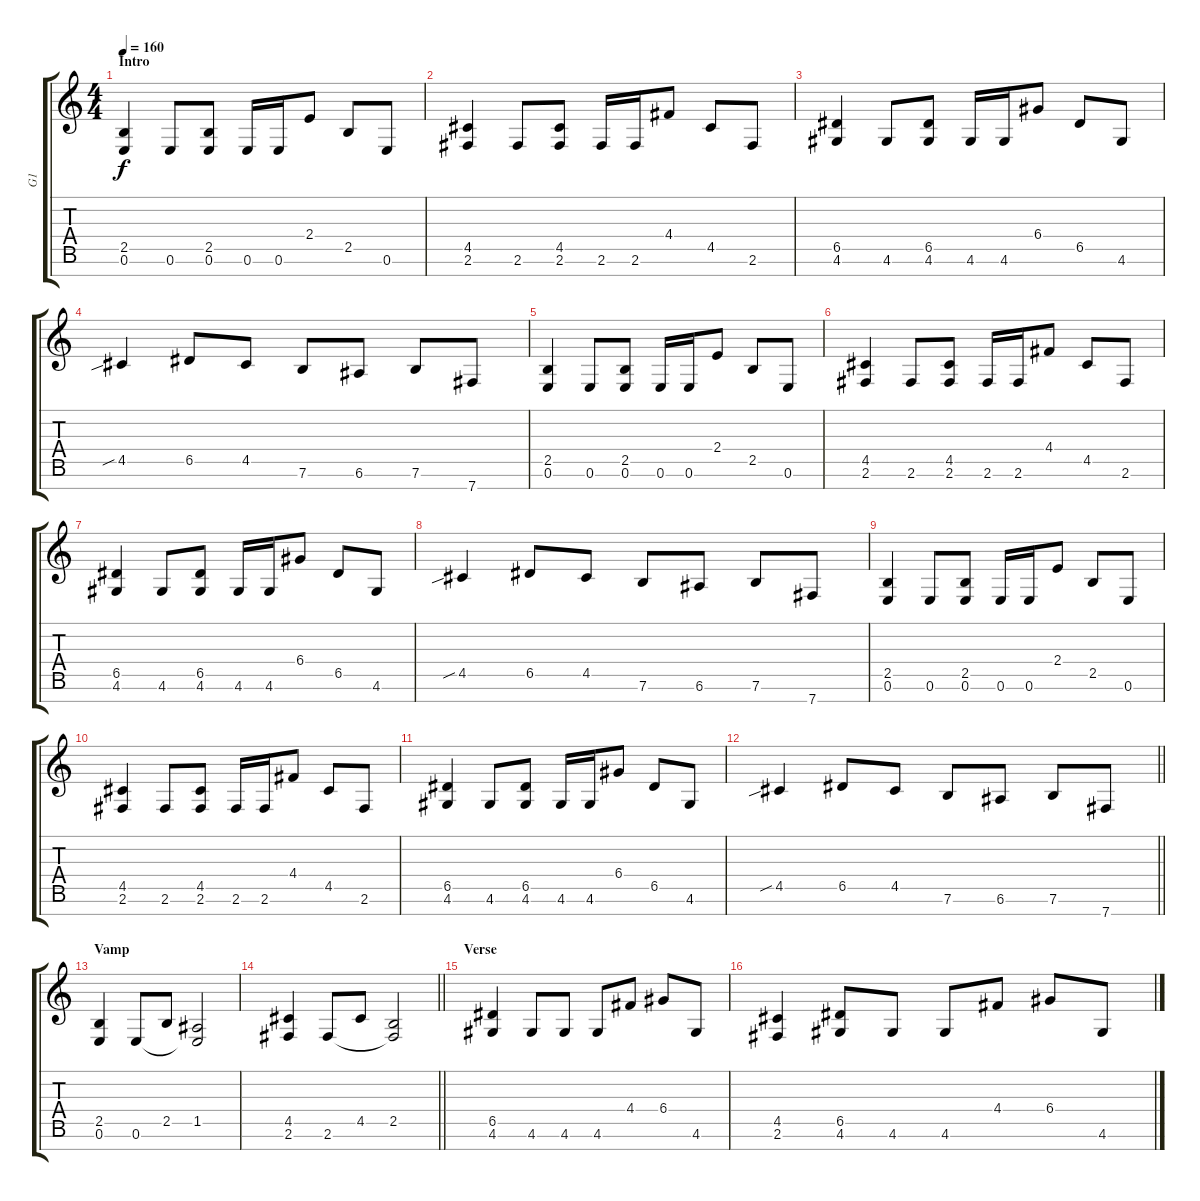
\track ("G1" "G1") {instrument distortionguitar}
\staff {score tabs}
\tuning (E4 B3 G3 D3 A2 E2 B1) {hide}
\ts (4 4)
\section ("" "Intro")
\tempo 160
\clef g2
\ks c
(2.5 0.6).4{dy f instrument distortionguitar} 0.6.8 (2.5 0.6).8 0.6.16 0.6.16 2.4.8 2.5.8 0.6.8 |
(4.5 2.6).4 2.6.8 (4.5 2.6).8 2.6.16 2.6.16 4.4.8 4.5.8 2.6.8 |
(6.5 4.6).4 4.6.8 (6.5 4.6).8 4.6.16 4.6.16 6.4.8 6.5.8 4.6.8 |
4.5{sib}.4 6.5.8 4.5.8 7.6.8 6.6.8 7.6.8 7.7.8 |
(2.5 0.6).4 0.6.8 (2.5 0.6).8 0.6.16 0.6.16 2.4.8 2.5.8 0.6.8 |
(4.5 2.6).4 2.6.8 (4.5 2.6).8 2.6.16 2.6.16 4.4.8 4.5.8 2.6.8 |
(6.5 4.6).4 4.6.8 (6.5 4.6).8 4.6.16 4.6.16 6.4.8 6.5.8 4.6.8 |
4.5{sib}.4 6.5.8 4.5.8 7.6.8 6.6.8 7.6.8 7.7.8 |
(2.5 0.6).4 0.6.8 (2.5 0.6).8 0.6.16 0.6.16 2.4.8 2.5.8 0.6.8 |
(4.5 2.6).4 2.6.8 (4.5 2.6).8 2.6.16 2.6.16 4.4.8 4.5.8 2.6.8 |
(6.5 4.6).4 4.6.8 (6.5 4.6).8 4.6.16 4.6.16 6.4.8 6.5.8 4.6.8 |
\barLineRight lightlight
4.5{sib}.4 6.5.8 4.5.8 7.6.8 6.6.8 7.6.8 7.7.8 |
\section ("" "Vamp")
(2.5 0.6).4 0.6.8 2.5.8 (1.5 0.6{t}).2 |
\barLineRight lightlight
(4.5 2.6).4 2.6.8 4.5.8 (2.5 2.6{t}).2 |
\section ("" "Verse")
(6.5 4.6).4 4.6.8 4.6.8 4.6.8 4.4.8 6.4.8 4.6.8 |
(4.5 2.6).4 (6.5 4.6).8 4.6.8 4.6.8 4.4.8 6.4.8 4.6.8
